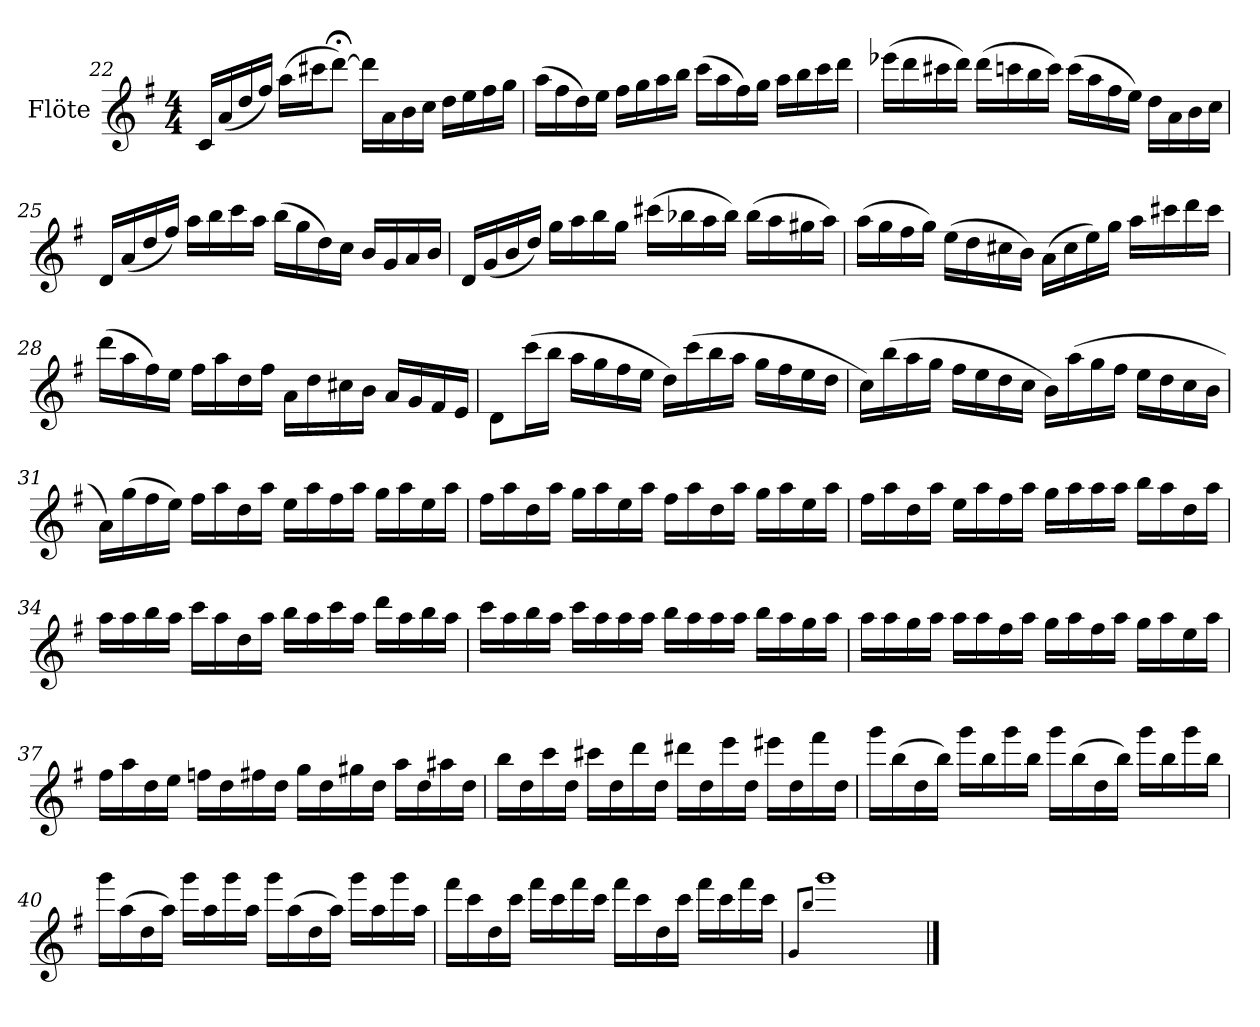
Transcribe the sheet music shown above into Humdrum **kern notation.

**kern
*part1
*staff1
*I"Flöte
*I'Fl.
!!LO:PB:g=z
*clefG2
*k[f#]
*M4/4
=22
16c/LL
(<16a/
16dd/
16ff#/JJ)
(>16aa\LL
16ccc#X\J
[8ddd;<\J)
16ddd\LL]
16a\
16b\
16cc\JJ
16dd\LL
16ee\
16ff#\
16gg\JJ
=23
(>16aa\LL
16ff#\
16dd\)
16ee\JJ
16ff#\LL
16gg\
16aa\
16bb\JJ
(>16ccc\LL
16aa\
16ff#\)
16gg\JJ
16aa\LL
16bb\
16ccc\
16ddd\JJ
!!LO:LB:g=z
=24
(>16eee-X\LL
16ddd\
16ccc#X\
16ddd\JJ)
(>16ddd\LL
16cccn\
16bb\
16ccc\JJ)
(>16ccc\LL
16aa\
16ff#\
16ee\JJ)
16dd\LL
16a\
16b\
16cc\JJ
=25
16d/LL
(<16a/
16dd/
16ff#/JJ)
16aa\LL
16bb\
16ccc\
16aa\JJ
(>16bb\LL
16gg\
16dd\)
16cc\JJ
16b/LL
16g/
16a/
16b/JJ
!!LO:LB:g=z
=26
16d/LL
(<16g/
16b/
16dd/JJ)
16gg\LL
16aa\
16bb\
16gg\JJ
(>16ccc#X\LL
16bb-X\
16aa\
16bb-\JJ)
(>16bb-\LL
16aa\
16gg#X\
16aa\JJ)
=27
(>16aa\LL
16gg\
16ff#\
16gg\JJ)
(>16ee\LL
16dd\
16cc#X\
16b\JJ)
(>16a\LL
16cc#\
16ee\)
16gg\JJ
16aa\LL
16ccc#X\
16ddd\
16ccc#\JJ
!!LO:LB:g=z
=28
(>16ddd\LL
16aa\
16ff#\)
16ee\JJ
16ff#\LL
16aa\
16dd\
16ff#\JJ
16a\LL
16dd\
16cc#X\
16b\JJ
16a/LL
16g/
16f#/
16e/JJ
=29
8d\L
(>16ccc\L
16bb\JJ
16aa\LL
16gg\
16ff#\
16ee\JJ
16dd\LL)
(>16ccc\
16bb\
16aa\JJ
16gg\LL
16ff#\
16ee\
16dd\JJ
!!LO:LB:g=z
=30
16cc\LL)
(>16bb\
16aa\
16gg\JJ
16ff#\LL
16ee\
16dd\
16cc\JJ
16b\LL)
(>16aa\
16gg\
16ff#\JJ
16ee\LL
16dd\
16cc\
16b\JJ
=31
16a\LL)
(>16gg\
16ff#\
16ee\JJ)
16ff#\LL
16aa\
16dd\
16aa\JJ
16ee\LL
16aa\
16ff#\
16aa\JJ
16gg\LL
16aa\
16ee\
16aa\JJ
!!LO:LB:g=z
=32
16ff#\LL
16aa\
16dd\
16aa\JJ
16gg\LL
16aa\
16ee\
16aa\JJ
16ff#\LL
16aa\
16dd\
16aa\JJ
16gg\LL
16aa\
16ee\
16aa\JJ
=33
16ff#\LL
16aa\
16dd\
16aa\JJ
16ee\LL
16aa\
16ff#\
16aa\JJ
16gg\LL
16aa\
16aa\
16aa\JJ
16bb\LL
16aa\
16dd\
16aa\JJ
!!LO:LB:g=z
=34
16aa\LL
16aa\
16bb\
16aa\JJ
16ccc\LL
16aa\
16dd\
16aa\JJ
16bb\LL
16aa\
16ccc\
16aa\JJ
16ddd\LL
16aa\
16bb\
16aa\JJ
=35
16ccc\LL
16aa\
16bb\
16aa\JJ
16ccc\LL
16aa\
16aa\
16aa\JJ
16bb\LL
16aa\
16aa\
16aa\JJ
16bb\LL
16aa\
16gg\
16aa\JJ
!!LO:LB:g=z
=36
16aa\LL
16aa\
16gg\
16aa\JJ
16aa\LL
16aa\
16ff#\
16aa\JJ
16gg\LL
16aa\
16ff#\
16aa\JJ
16gg\LL
16aa\
16ee\
16aa\JJ
=37
16ff#\LL
16aa\
16dd\
16ee\JJ
16ffn\LL
16dd\
16ff#X\
16dd\JJ
16gg\LL
16dd\
16gg#X\
16dd\JJ
16aa\LL
16dd\
16aa#X\
16dd\JJ
!!LO:LB:g=z
=38
16bb\LL
16dd\
16ccc\
16dd\JJ
16ccc#X\LL
16dd\
16ddd\
16dd\JJ
16ddd#X\LL
16dd\
16eee\
16dd\JJ
16eee#X\LL
16dd\
16fff#\
16dd\JJ
=39
16ggg\LL
(>16bb\
16dd\
16bb\JJ)
16ggg\LL
16bb\
16ggg\
16bb\JJ
16ggg\LL
(>16bb\
16dd\
16bb\JJ)
16ggg\LL
16bb\
16ggg\
16bb\JJ
!!LO:LB:g=z
=40
16ggg\LL
(>16aa\
16dd\
16aa\JJ)
16ggg\LL
16aa\
16ggg\
16aa\JJ
16ggg\LL
(>16aa\
16dd\
16aa\JJ)
16ggg\LL
16aa\
16ggg\
16aa\JJ
=41
16fff#\LL
16ccc\
16dd\
16ccc\JJ
16fff#\LL
16ccc\
16fff#\
16ccc\JJ
16fff#\LL
16ccc\
16dd\
16ccc\JJ
16fff#\LL
16ccc\
16fff#\
16ccc\JJ
=42
8qg/L
8qbb/J
1ggg
==
*-
